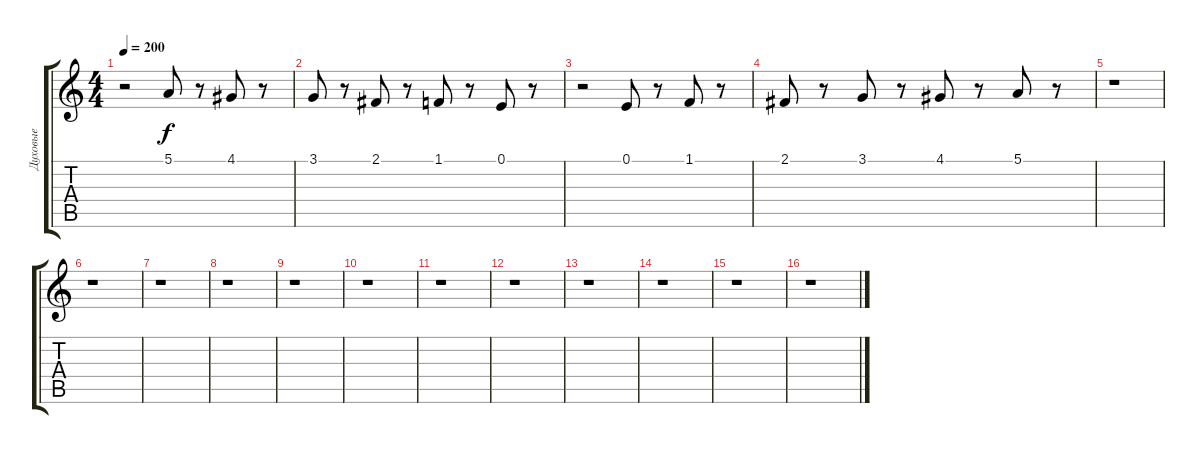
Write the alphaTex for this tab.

\track ("Духовые" "Духовые") {instrument brasssection}
\staff {score tabs}
\tuning (E4 B3 G3 D3 A2 E2) {hide}
\ts (4 4)
\tempo 200
\clef g2
\ks c
r.2{dy f} 5.1.8 r.8 4.1.8 r.8 |
3.1.8 r.8 2.1.8 r.8 1.1.8 r.8 0.1.8 r.8 |
r.2 0.1.8 r.8 1.1.8 r.8 |
2.1.8 r.8 3.1.8 r.8 4.1.8 r.8 5.1.8 r.8 |
r.1 |
r.1 |
r.1 |
r.1 |
r.1 |
r.1 |
r.1 |
r.1 |
r.1 |
r.1 |
r.1 |
r.1
